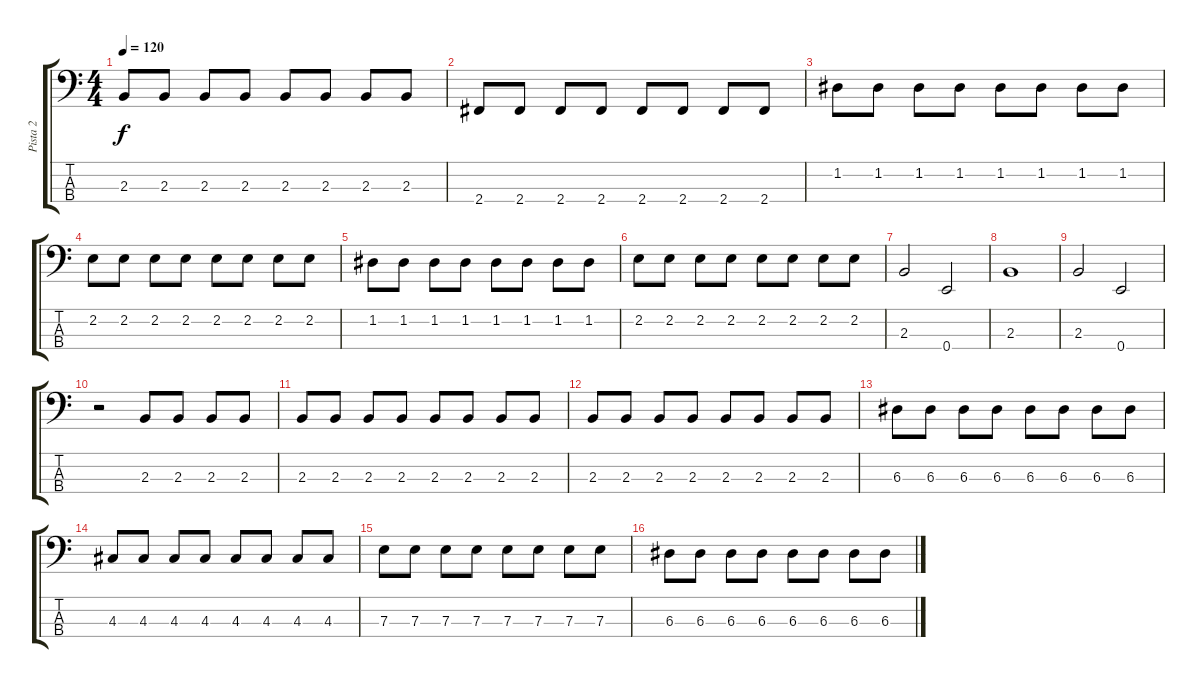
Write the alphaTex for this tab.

\track ("Pista 2" "Pista 2") {instrument electricbassfinger}
\staff {score tabs}
\tuning (G2 D2 A1 E1) {hide}
\ts (4 4)
\tempo 120
\clef f4
\ks c
2.3.8{dy f} 2.3.8 2.3.8 2.3.8 2.3.8 2.3.8 2.3.8 2.3.8 |
2.4.8 2.4.8 2.4.8 2.4.8 2.4.8 2.4.8 2.4.8 2.4.8 |
1.2.8 1.2.8 1.2.8 1.2.8 1.2.8 1.2.8 1.2.8 1.2.8 |
2.2.8 2.2.8 2.2.8 2.2.8 2.2.8 2.2.8 2.2.8 2.2.8 |
1.2.8 1.2.8 1.2.8 1.2.8 1.2.8 1.2.8 1.2.8 1.2.8 |
2.2.8 2.2.8 2.2.8 2.2.8 2.2.8 2.2.8 2.2.8 2.2.8 |
2.3.2 0.4.2 |
2.3.1 |
2.3.2 0.4.2 |
r.2 2.3.8 2.3.8 2.3.8 2.3.8 |
2.3.8 2.3.8 2.3.8 2.3.8 2.3.8 2.3.8 2.3.8 2.3.8 |
2.3.8 2.3.8 2.3.8 2.3.8 2.3.8 2.3.8 2.3.8 2.3.8 |
6.3.8 6.3.8 6.3.8 6.3.8 6.3.8 6.3.8 6.3.8 6.3.8 |
4.3.8 4.3.8 4.3.8 4.3.8 4.3.8 4.3.8 4.3.8 4.3.8 |
7.3.8 7.3.8 7.3.8 7.3.8 7.3.8 7.3.8 7.3.8 7.3.8 |
6.3.8 6.3.8 6.3.8 6.3.8 6.3.8 6.3.8 6.3.8 6.3.8
